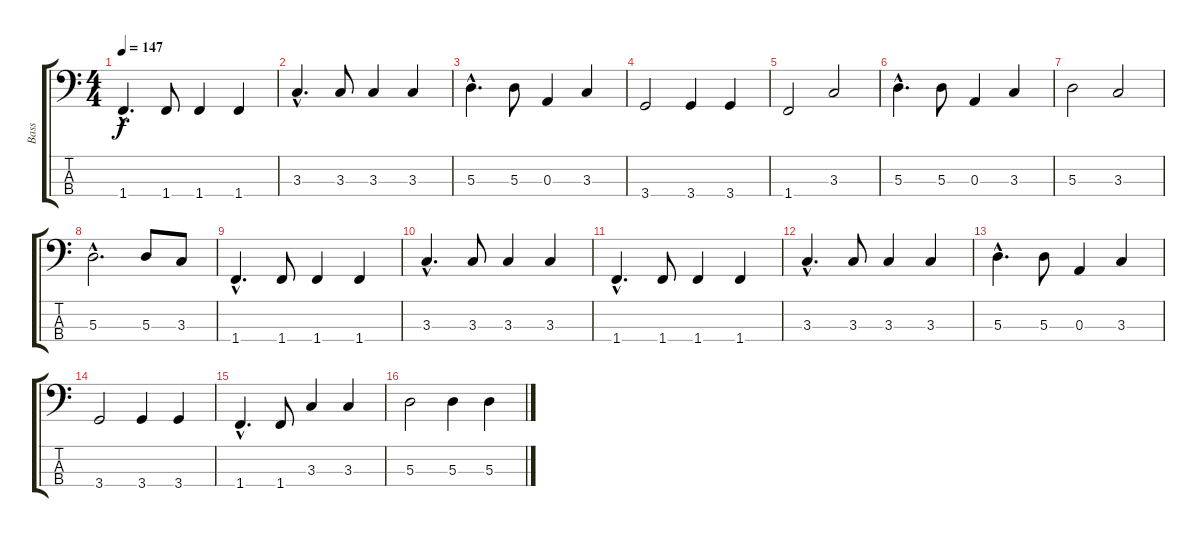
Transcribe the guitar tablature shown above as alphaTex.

\track ("Bass" "Bass") {instrument electricbassfinger}
\staff {score tabs}
\tuning (G2 D2 A1 E1) {hide}
\ts (4 4)
\tempo 147
\clef f4
\ks c
1.4{hac}.4{d dy f} 1.4.8 1.4.4 1.4.4 |
3.3{hac}.4{d} 3.3.8 3.3.4 3.3.4 |
5.3{hac}.4{d} 5.3.8 0.3.4 3.3.4 |
3.4.2 3.4.4 3.4.4 |
1.4.2 3.3.2 |
5.3{hac}.4{d} 5.3.8 0.3.4 3.3.4 |
5.3.2 3.3.2 |
5.3{hac}.2{d} 5.3.8 3.3.8 |
1.4{hac}.4{d} 1.4.8 1.4.4 1.4.4 |
3.3{hac}.4{d} 3.3.8 3.3.4 3.3.4 |
1.4{hac}.4{d} 1.4.8 1.4.4 1.4.4 |
3.3{hac}.4{d} 3.3.8 3.3.4 3.3.4 |
5.3{hac}.4{d} 5.3.8 0.3.4 3.3.4 |
3.4.2 3.4.4 3.4.4 |
1.4{hac}.4{d} 1.4.8 3.3.4 3.3.4 |
5.3.2 5.3.4 5.3.4
